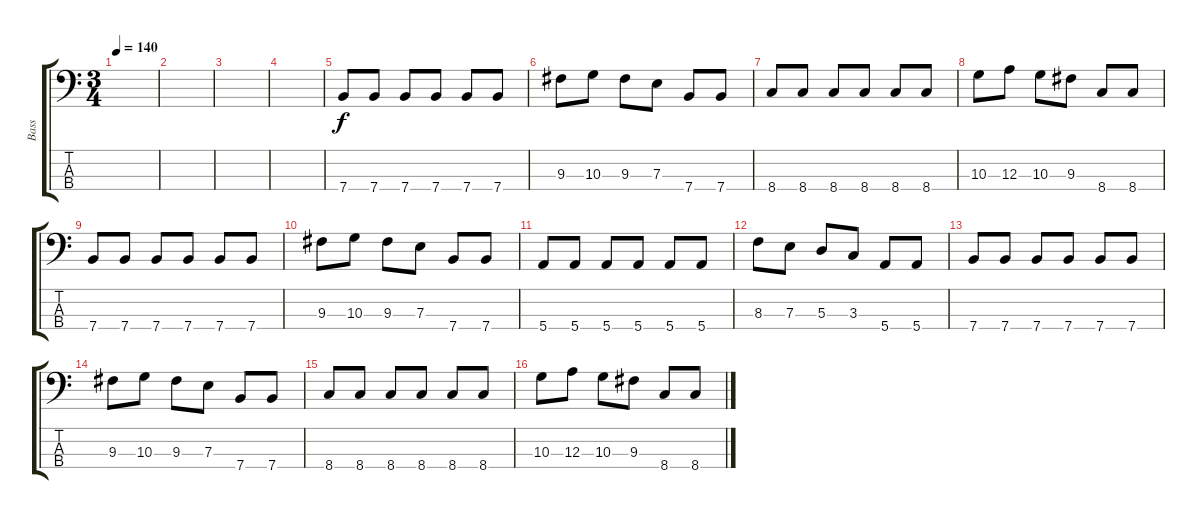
\track ("Bass" "Bass") {instrument electricbassfinger}
\staff {score tabs}
\tuning (G2 D2 A1 E1) {hide}
\ts (3 4)
\tempo 140
\clef f4
\ks c
|
|
|
|
7.4.8 7.4.8 7.4.8 7.4.8 7.4.8 7.4.8 |
9.3.8 10.3.8 9.3.8 7.3.8 7.4.8 7.4.8 |
8.4.8 8.4.8 8.4.8 8.4.8 8.4.8 8.4.8 |
10.3.8 12.3.8 10.3.8 9.3.8 8.4.8 8.4.8 |
7.4.8 7.4.8 7.4.8 7.4.8 7.4.8 7.4.8 |
9.3.8 10.3.8 9.3.8 7.3.8 7.4.8 7.4.8 |
5.4.8 5.4.8 5.4.8 5.4.8 5.4.8 5.4.8 |
8.3.8 7.3.8 5.3.8 3.3.8 5.4.8 5.4.8 |
7.4.8 7.4.8 7.4.8 7.4.8 7.4.8 7.4.8 |
9.3.8 10.3.8 9.3.8 7.3.8 7.4.8 7.4.8 |
8.4.8 8.4.8 8.4.8 8.4.8 8.4.8 8.4.8 |
10.3.8 12.3.8 10.3.8 9.3.8 8.4.8 8.4.8
